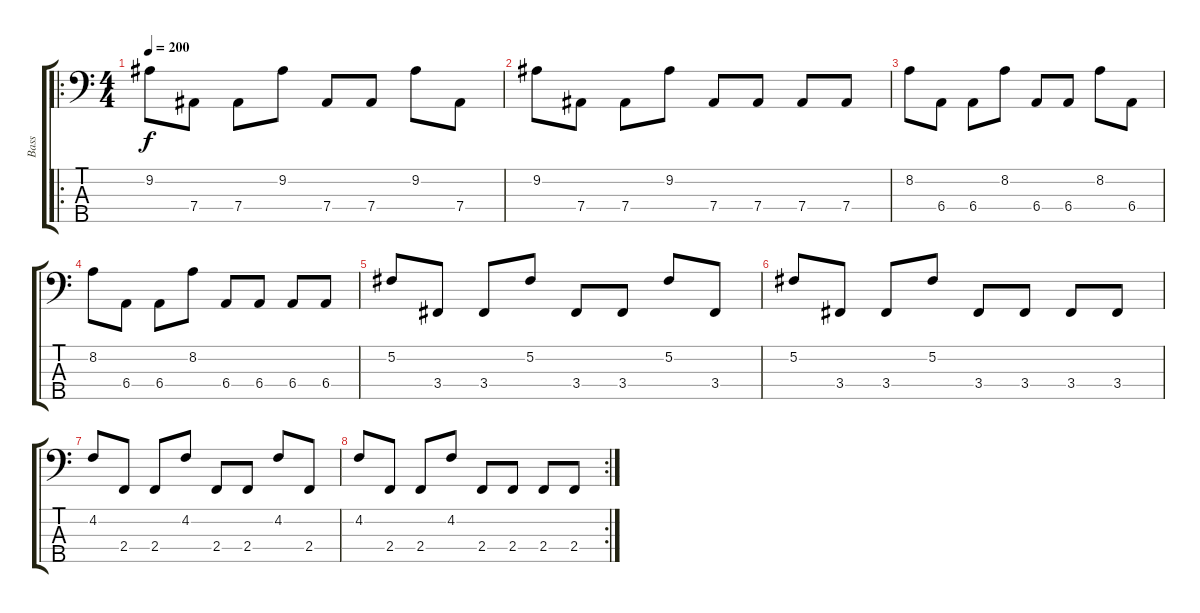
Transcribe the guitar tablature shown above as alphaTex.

\track ("Bass" "Bass") {instrument electricbasspick}
\staff {score tabs}
\tuning (Gb2 Db2 Ab1 Eb1 Bb0) {hide}
\ro
\ts (4 4)
\tempo 200
\clef f4
\ks c
9.2.8{dy f} 7.4.8 7.4.8 9.2.8 7.4.8 7.4.8 9.2.8 7.4.8 |
9.2.8 7.4.8 7.4.8 9.2.8 7.4.8 7.4.8 7.4.8 7.4.8 |
8.2.8 6.4.8 6.4.8 8.2.8 6.4.8 6.4.8 8.2.8 6.4.8 |
8.2.8 6.4.8 6.4.8 8.2.8 6.4.8 6.4.8 6.4.8 6.4.8 |
5.2.8 3.4.8 3.4.8 5.2.8 3.4.8 3.4.8 5.2.8 3.4.8 |
5.2.8 3.4.8 3.4.8 5.2.8 3.4.8 3.4.8 3.4.8 3.4.8 |
4.2.8 2.4.8 2.4.8 4.2.8 2.4.8 2.4.8 4.2.8 2.4.8 |
\rc 2
4.2.8 2.4.8 2.4.8 4.2.8 2.4.8 2.4.8 2.4.8 2.4.8
